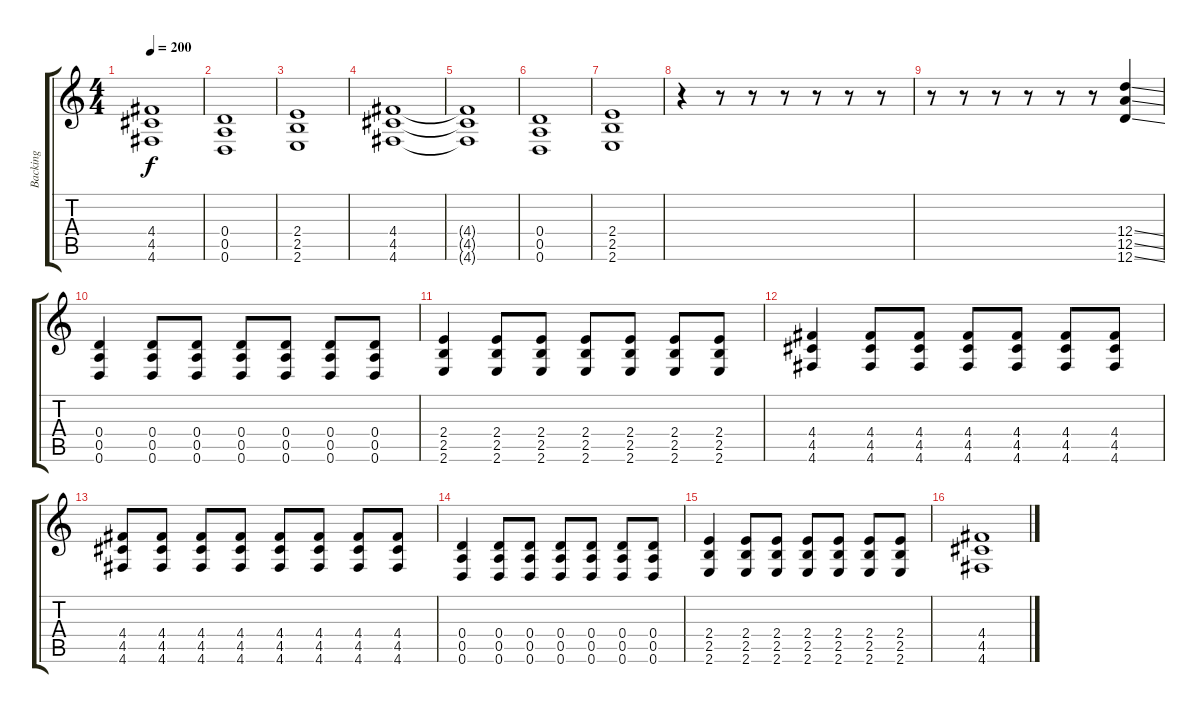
\track ("Backing" "Backing") {instrument distortionguitar}
\staff {score tabs}
\tuning (E4 B3 G3 D3 A2 D2) {hide}
\ts (4 4)
\tempo 200
\clef g2
\ks c
(4.4{t} 4.5{t} 4.6{t}).1{dy f} |
(0.4 0.5 0.6).1 |
(2.4 2.5 2.6).1 |
(4.4 4.5 4.6).1 |
(4.4{t} 4.5{t} 4.6{t}).1 |
(0.4 0.5 0.6).1 |
(2.4 2.5 2.6).1 |
r.4 r.8 r.8 r.8 r.8 r.8 r.8 |
r.8 r.8 r.8 r.8 r.8 r.8 (12.4{ss} 12.5{ss} 12.6{ss}).4 |
(0.4 0.5 0.6).4 (0.4 0.5 0.6).8 (0.4 0.5 0.6).8 (0.4 0.5 0.6).8 (0.4 0.5 0.6).8 (0.4 0.5 0.6).8 (0.4 0.5 0.6).8 |
(2.4 2.5 2.6).4 (2.4 2.5 2.6).8 (2.4 2.5 2.6).8 (2.4 2.5 2.6).8 (2.4 2.5 2.6).8 (2.4 2.5 2.6).8 (2.4 2.5 2.6).8 |
(4.4 4.5 4.6).4 (4.4 4.5 4.6).8 (4.4 4.5 4.6).8 (4.4 4.5 4.6).8 (4.4 4.5 4.6).8 (4.4 4.5 4.6).8 (4.4 4.5 4.6).8 |
(4.4 4.5 4.6).8 (4.4 4.5 4.6).8 (4.4 4.5 4.6).8 (4.4 4.5 4.6).8 (4.4 4.5 4.6).8 (4.4 4.5 4.6).8 (4.4 4.5 4.6).8 (4.4 4.5 4.6).8 |
(0.4 0.5 0.6).4 (0.4 0.5 0.6).8 (0.4 0.5 0.6).8 (0.4 0.5 0.6).8 (0.4 0.5 0.6).8 (0.4 0.5 0.6).8 (0.4 0.5 0.6).8 |
(2.4 2.5 2.6).4 (2.4 2.5 2.6).8 (2.4 2.5 2.6).8 (2.4 2.5 2.6).8 (2.4 2.5 2.6).8 (2.4 2.5 2.6).8 (2.4 2.5 2.6).8 |
(4.4 4.5 4.6).1
